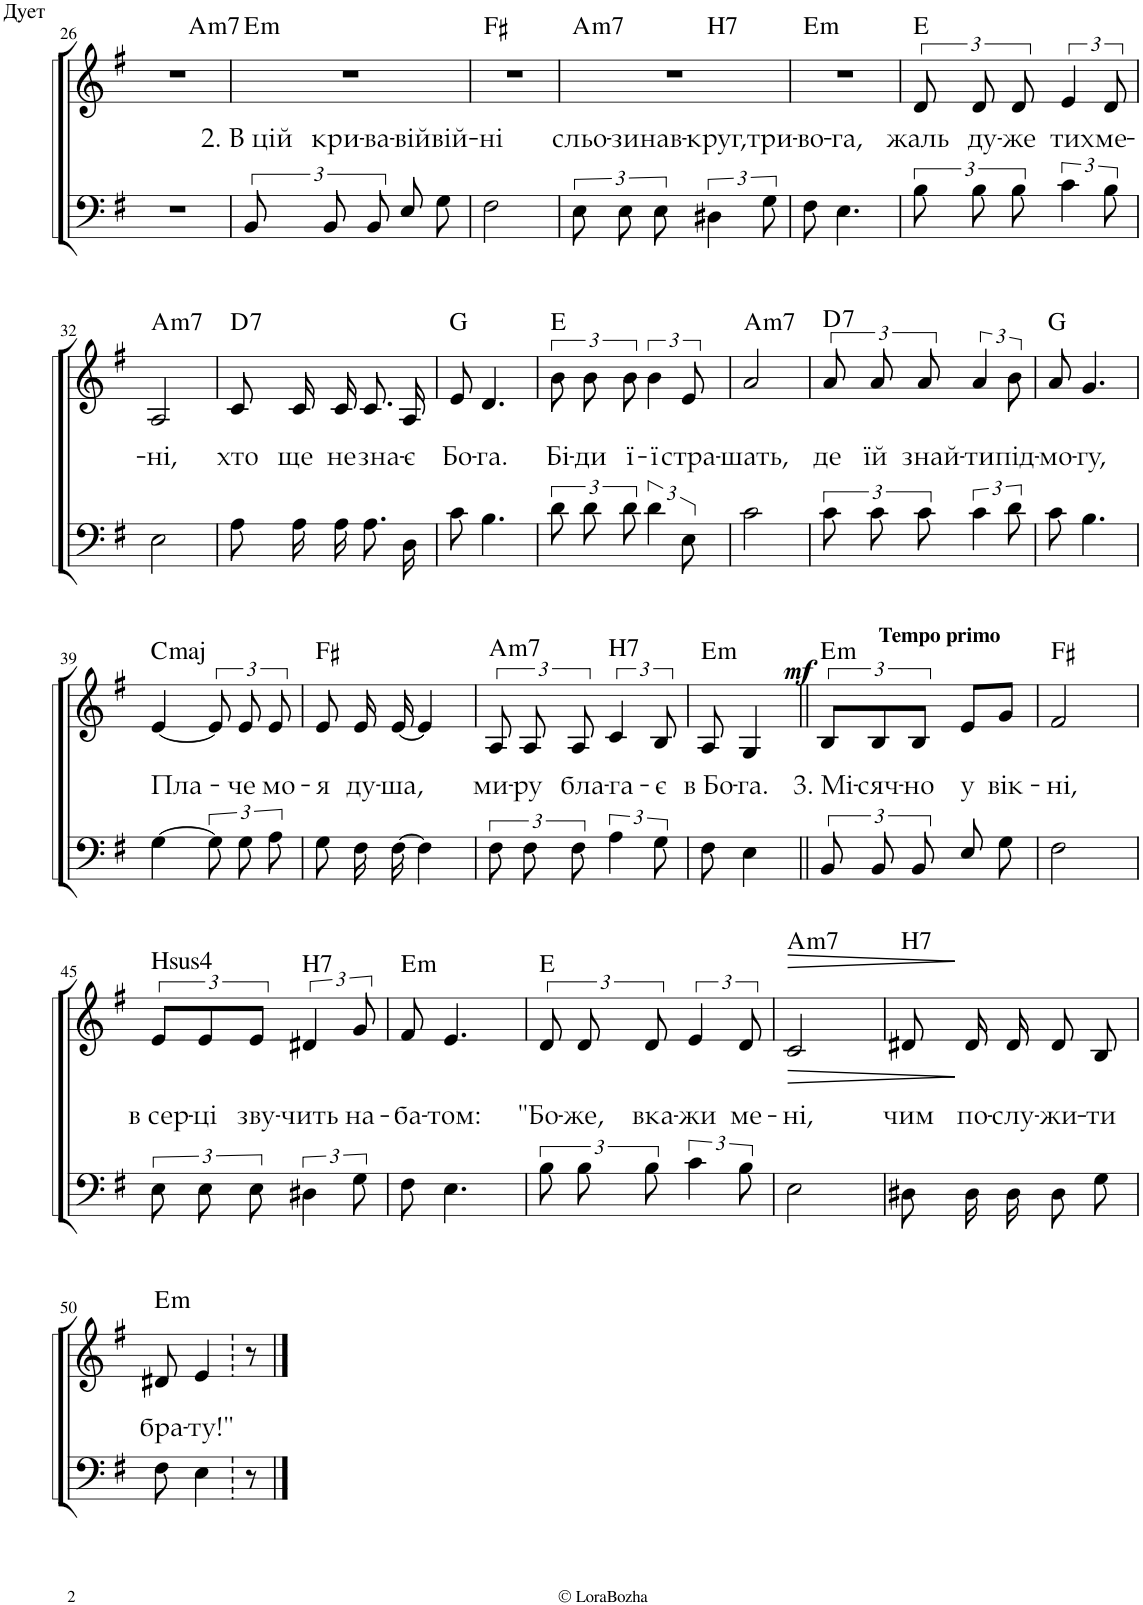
**kern	**text	**kern	**dynam	**harte
*part2	*part2	*part1	*part1	*part1
*staff2	*staff2	*staff1	*staff1	*
*I"Баритон	*	*I"Мецо-сопрано	*	*
!!LO:PB:g=z
*clefF4	*	*clefG2	*	*
*k[f#]	*	*k[f#]	*	*
*M2/4	*	*M2/4	*	*
=26	=26	=26	=26	=26
*	*	*^	*	*
2r	.	2r	4ryy	.	.
!	!	!	!	!	!LO:H:kt=m7
.	.	.	4ryy	.	A:min7
=27	=27	=27	=27	=27	=27
!	!LO:LY:a	!	!	!	!LO:H:kt=m
*	*	*v	*v	*	*
12BB/L	2. В цій	2r	.	E:min
!	!LO:LY:a	!	!	!
12BB/	кри-	.	.	.
!	!LO:LY:a	!	!	!
12BB/J	-ва-	.	.	.
!	!LO:LY:a	!	!	!
8E\L	-вій	.	.	.
!	!LO:LY:a	!	!	!
8G\J	вій-	.	.	.
=28	=28	=28	=28	=28
!	!	!LO:TX:a:t=Дует	!	!
!	!LO:LY:a	!	!	!
2F#\	-ні	2r	.	F#:maj
=29	=29	=29	=29	=29
!	!LO:LY:a	!	!	!LO:H:n=1:kt=m7
!	!	!	!	!LO:H:n=2:kt=H7
12E\L	сльо-	2r	.	A:min7 N
!	!LO:LY:a	!	!	!
12E\	-зи	.	.	.
!	!LO:LY:a	!	!	!
12E\J	нав-	.	.	.
!	!LO:LY:a	!	!	!
6D#X\	-круг,	.	.	.
!	!LO:LY:a	!	!	!
12G\	три-	.	.	.
=30	=30	=30	=30	=30
!	!LO:LY:a	!	!	!LO:H:kt=m
8F#\	-во-	2r	.	E:min
!	!LO:LY:a	!	!	!
4.E\	-га,	.	.	.
=31	=31	=31	=31	=31
!	!LO:LY:a	!	!	!
12B\L	жаль	12d/	.	E:maj
!	!LO:LY:a	!	!	!
12B\	ду-	12d/	.	.
!	!LO:LY:a	!	!	!
12B\J	-же	12d/	.	.
!	!LO:LY:a	!	!	!
6c\	тих	6e/	.	.
!	!LO:LY:a	!	!	!
12B\	ме-	12d/	.	.
!!LO:LB:g=z
=32	=32	=32	=32	=32
!	!LO:LY:a	!	!	!LO:H:kt=m7
2E\	-ні,	2A/	.	A:min7
=33	=33	=33	=33	=33
!	!LO:LY:a	!	!	!LO:H:kt=7
8A\L	хто	8c/	.	D:7
!	!LO:LY:a	!	!	!
16A\L	ще	16c/	.	.
!	!LO:LY:a	!	!	!
16A\JJ	не	16c/	.	.
!	!LO:LY:a	!	!	!
8.A\L	зна-	8.c/	.	.
!	!LO:LY:a	!	!	!
16D\Jk	-є	16A/	.	.
=34	=34	=34	=34	=34
!	!LO:LY:a	!	!	!
8c\	Бо-	8e/	.	G:maj
!	!LO:LY:a	!	!	!
4.B\	-га.	4.d/	.	.
=35	=35	=35	=35	=35
!	!LO:LY:a	!	!	!
12d\L	Бі-	12b\	.	E:maj
!	!LO:LY:a	!	!	!
12d\	-ди	12b\	.	.
!	!LO:LY:a	!	!	!
12d\J	ї-	12b\	.	.
!	!LO:LY:a	!	!	!
6d\	-ї	6b\	.	.
!	!LO:LY:a	!	!	!
12E\	стра-	12e/	.	.
=36	=36	=36	=36	=36
!	!LO:LY:a	!	!	!LO:H:kt=m7
2c\	-шать,	2a/	.	A:min7
=37	=37	=37	=37	=37
!	!LO:LY:a	!	!	!LO:H:kt=7
12c\L	де	12a/	.	D:7
!	!LO:LY:a	!	!	!
12c\	їй	12a/	.	.
!	!LO:LY:a	!	!	!
12c\J	знай-	12a/	.	.
!	!LO:LY:a	!	!	!
6c\	-ти	6a/	.	.
!	!LO:LY:a	!	!	!
12d\	під-	12b\	.	.
=38	=38	=38	=38	=38
!	!LO:LY:a	!	!	!
8c\	-мо-	8a/	.	G:maj
!	!LO:LY:a	!	!	!
4.B\	-гу,	4.g/	.	.
!!LO:LB:g=z
=39	=39	=39	=39	=39
!	!LO:LY:a	!	!	!LO:H:kt=maj
[4G\	Пла-	[4e/	.	C:maj
12G\L]	.	12e/]	.	.
!	!LO:LY:a	!	!	!
12G\	-че	12e/	.	.
!	!LO:LY:a	!	!	!
12A\J	мо-	12e/	.	.
=40	=40	=40	=40	=40
!	!LO:LY:a	!	!	!
8G\L	-я	8e/	.	F#:maj
!	!LO:LY:a	!	!	!
16F#\L	ду-	16e/	.	.
!	!LO:LY:a	!	!	!
[16F#\JJ	-ша,	[<16e/	.	.
4F#\]	.	4e/]	.	.
=41	=41	=41	=41	=41
!	!LO:LY:a	!	!	!LO:H:kt=m7
12F#\L	ми-	12A/	.	A:min7
!	!LO:LY:a	!	!	!
12F#\	-ру	12A/	.	.
!	!LO:LY:a	!	!	!
12F#\J	бла-	12A/	.	.
!	!LO:LY:a	!	!	!LO:H:kt=H7
6A\	-га-	6c/	.	N
!	!LO:LY:a	!	!	!
12G\	-є	12B/	.	.
=42	=42	=42	=42	=42
!	!LO:LY:a	!	!	!LO:H:kt=m
8F#\	в Бо-	8A/	.	E:min
!	!LO:LY:a	!	!	!
4E\	-га.	4G/	.	.
=43||	=43||	=43||	=43||	=43||
!	!	!LO:TX:a:B:t=Tempo primo	!	!
!	!LO:LY:a	!	!LO:DY:b	!LO:H:kt=m
12BB/L	3. Мі-	12B/L	mf	E:min
!	!LO:LY:a	!	!	!
12BB/	-сяч-	12B/	.	.
!	!LO:LY:a	!	!	!
12BB/J	-но	12B/J	.	.
!	!LO:LY:a	!	!	!
8E\L	у	8e/L	.	.
!	!LO:LY:a	!	!	!
8G\J	вік-	8g/J	.	.
=44	=44	=44	=44	=44
!	!LO:LY:a	!	!	!
2F#\	-ні,	2f#/	.	F#:maj
!!LO:LB:g=z
=45	=45	=45	=45	=45
!	!LO:LY:a	!	!	!LO:H:kt=Hsus4
12E\L	в сер-	12e/L	.	N
!	!LO:LY:a	!	!	!
12E\	-ці	12e/	.	.
!	!LO:LY:a	!	!	!
12E\J	зву-	12e/J	.	.
!	!LO:LY:a	!	!	!LO:H:kt=H7
6D#X\	-чить	6d#X/	.	N
!	!LO:LY:a	!	!	!
12G\	на-	12g/	.	.
=46	=46	=46	=46	=46
!	!LO:LY:a	!	!	!LO:H:kt=m
8F#\	-ба-	8f#/	.	E:min
!	!LO:LY:a	!	!	!
4.E\	-том:	4.e/	.	.
=47	=47	=47	=47	=47
!	!LO:LY:a	!	!	!
12B\L	"Бо-	12d/	.	E:maj
!	!LO:LY:a	!	!	!
12B\	-же,	12d/	.	.
!	!LO:LY:a	!	!	!
12B\J	вка-	12d/	.	.
!	!LO:LY:a	!	!	!
6c\	-жи	6e/	.	.
!	!LO:LY:a	!	!	!
12B\	ме-	12d/	.	.
=48	=48	=48	=48	=48
!	!LO:LY:a	!	!LO:HP:b	!LO:H:kt=m7
2E\	-ні,	2c/	>	A:min7
=49	=49	=49	=49	=49
!	!LO:LY:a	!	!LO:HP:b	!LO:H:kt=H7
8D#X\L	чим	8d#X/	>	N
!	!LO:LY:a	!	!	!
16D#\L	по-	16d#/	] ]	.
!	!LO:LY:a	!	!	!
16D#\JJ	-слу-	16d#/	.	.
!	!LO:LY:a	!	!	!
8D#\L	-жи-	8d#/	.	.
!	!LO:LY:a	!	!	!
8G\J	-ти	8B/	.	.
!!LO:LB:g=z
=50	=50	=50	=50	=50
!	!LO:LY:a	!	!	!LO:H:kt=m
8F#\	бра-	8d#X/	.	E:min
!	!LO:LY:a	!	!	!
4E\	-ту!"	4e/	.	.
8r	.	8r	.	.
==	==	==	==	==
*-	*-	*-	*-	*-
